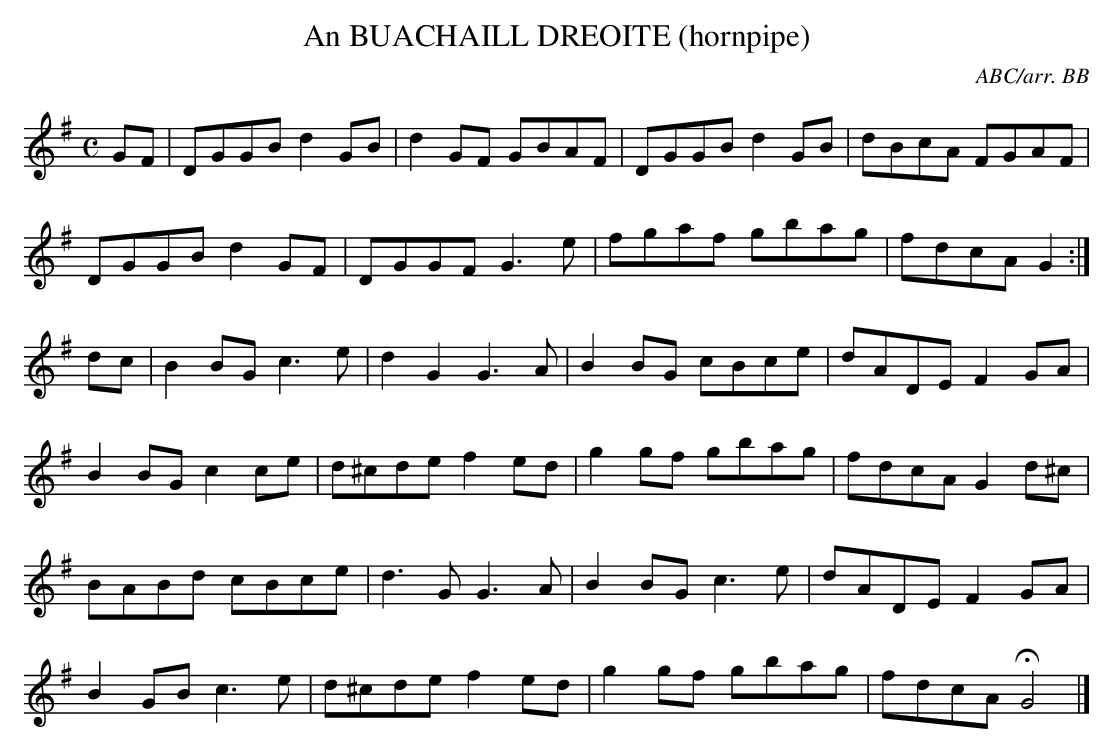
X:1
T:BUACHAILL DREOITE (hornpipe), An
C:ABC/arr. BB
I'm guessing there's another (maybe local) meaning to the word.
M:C
L:1/8
K:G
GF|DGGB d2GB|d2GF GBAF|DGGB d2GB|dBcA FGAF|
DGGB d2GF|DGGF G3e|fgaf gbag|fdcA G2 :|
dc|B2BG c3e|d2G2 G3A|B2BG cBce|dADE F2GA|
B2BG c2ce|d^cde f2ed|g2gf gbag|fdcA G2 d^c|
BABd cBce|d3G G3A|B2BG c3e|dADE F2GA|
B2GB c3e|d^cde f2ed|g2gf gbag|fdcA HG4 |]
